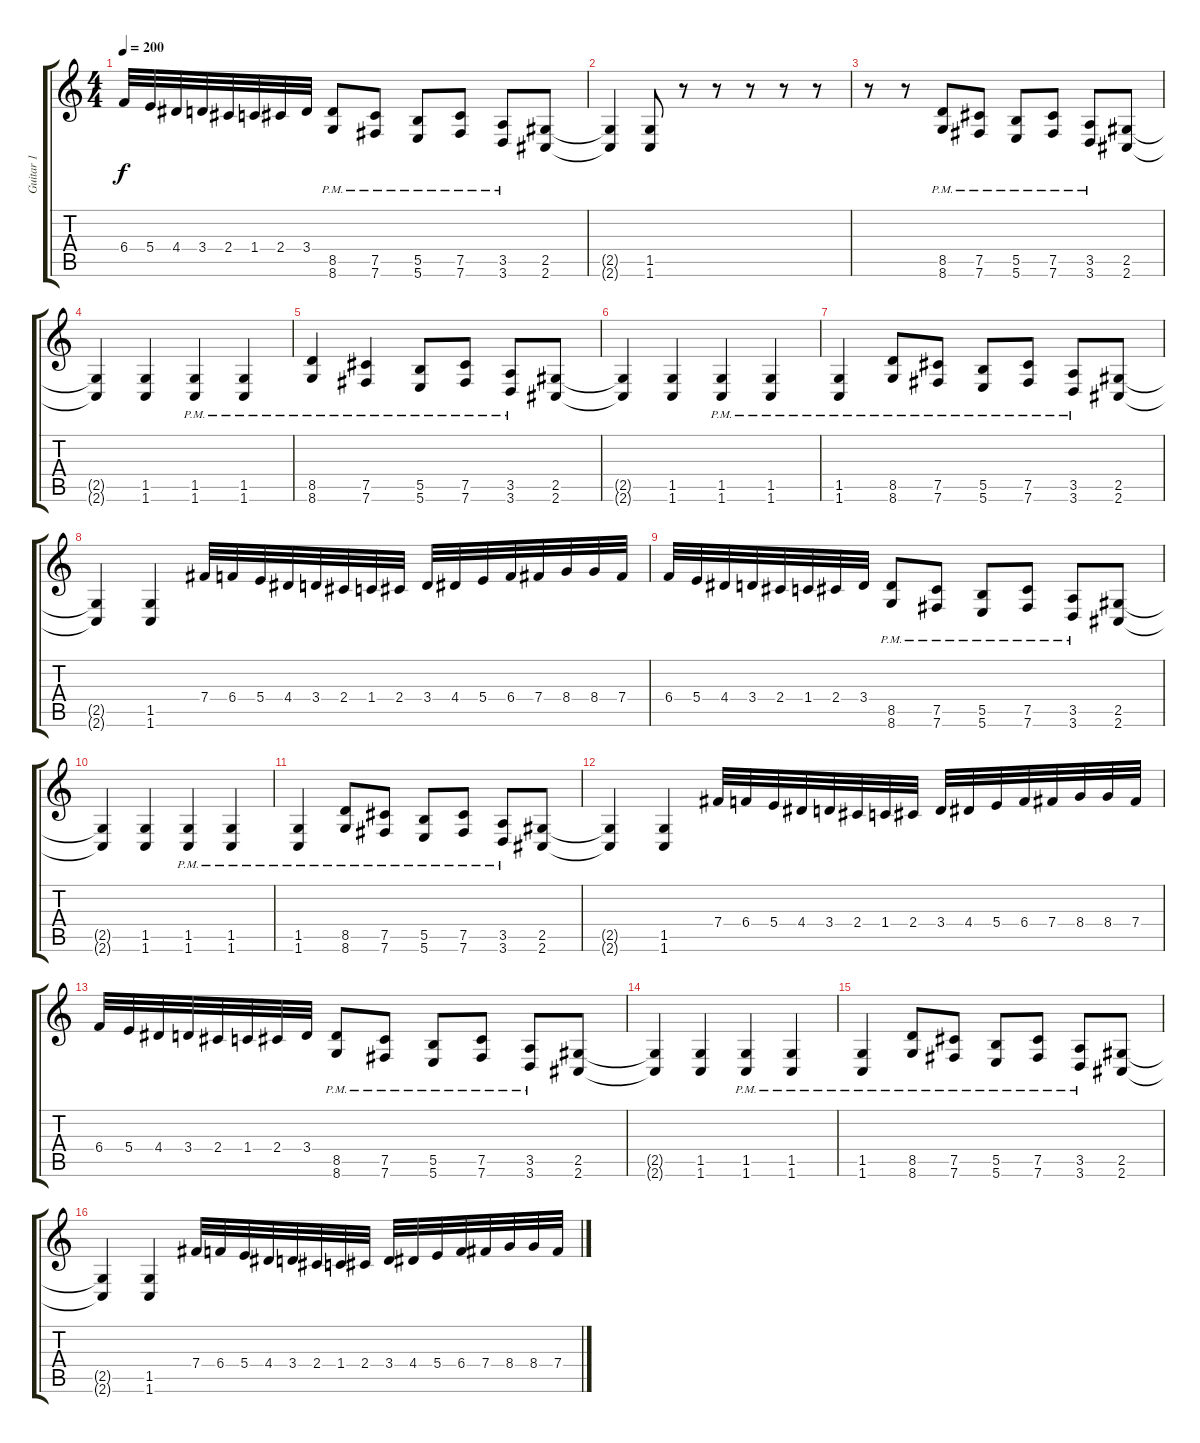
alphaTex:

\track ("Guitar 1" "Guitar 1") {instrument overdrivenguitar}
\staff {score tabs}
\tuning (Db4 Ab3 E3 B2 Gb2 B1) {hide}
\ts (4 4)
\tempo 200
\clef g2
\ks c
6.4.32{dy f} 5.4.32 4.4.32 3.4.32 2.4.32 1.4.32 2.4.32 3.4.32 (8.5{pm} 8.6{pm}).8 (7.5{pm} 7.6{pm}).8 (5.5{pm} 5.6{pm}).8 (7.5{pm} 7.6{pm}).8 (3.5{pm} 3.6{pm}).8 (2.5 2.6).8 |
(2.5{t} 2.6{t}).4 (1.5 1.6).8 r.8 r.8 r.8 r.8 r.8 |
r.8 r.8 (8.5{pm} 8.6{pm}).8 (7.5{pm} 7.6{pm}).8 (5.5{pm} 5.6{pm}).8 (7.5{pm} 7.6{pm}).8 (3.5{pm} 3.6{pm}).8 (2.5 2.6).8 |
(2.5{t} 2.6{t}).4 (1.5 1.6).4 (1.5{pm} 1.6{pm}).4 (1.5{pm} 1.6{pm}).4 |
(8.5{pm} 8.6{pm}).4 (7.5{pm} 7.6{pm}).4 (5.5{pm} 5.6{pm}).8 (7.5{pm} 7.6{pm}).8 (3.5{pm} 3.6{pm}).8 (2.5 2.6).8 |
(2.5{t} 2.6{t}).4 (1.5 1.6).4 (1.5{pm} 1.6{pm}).4 (1.5{pm} 1.6{pm}).4 |
(1.5{pm} 1.6{pm}).4 (8.5{pm} 8.6{pm}).8 (7.5{pm} 7.6{pm}).8 (5.5{pm} 5.6{pm}).8 (7.5{pm} 7.6{pm}).8 (3.5{pm} 3.6{pm}).8 (2.5 2.6).8 |
(2.5{t} 2.6{t}).4 (1.5 1.6).4 7.4.32 6.4.32 5.4.32 4.4.32 3.4.32 2.4.32 1.4.32 2.4.32 3.4.32 4.4.32 5.4.32 6.4.32 7.4.32 8.4.32 8.4.32 7.4.32 |
6.4.32 5.4.32 4.4.32 3.4.32 2.4.32 1.4.32 2.4.32 3.4.32 (8.5{pm} 8.6{pm}).8 (7.5{pm} 7.6{pm}).8 (5.5{pm} 5.6{pm}).8 (7.5{pm} 7.6{pm}).8 (3.5{pm} 3.6{pm}).8 (2.5 2.6).8 |
(2.5{t} 2.6{t}).4 (1.5 1.6).4 (1.5{pm} 1.6{pm}).4 (1.5{pm} 1.6{pm}).4 |
(1.5{pm} 1.6{pm}).4 (8.5{pm} 8.6{pm}).8 (7.5{pm} 7.6{pm}).8 (5.5{pm} 5.6{pm}).8 (7.5{pm} 7.6{pm}).8 (3.5{pm} 3.6{pm}).8 (2.5 2.6).8 |
(2.5{t} 2.6{t}).4 (1.5 1.6).4 7.4.32 6.4.32 5.4.32 4.4.32 3.4.32 2.4.32 1.4.32 2.4.32 3.4.32 4.4.32 5.4.32 6.4.32 7.4.32 8.4.32 8.4.32 7.4.32 |
6.4.32 5.4.32 4.4.32 3.4.32 2.4.32 1.4.32 2.4.32 3.4.32 (8.5{pm} 8.6{pm}).8 (7.5{pm} 7.6{pm}).8 (5.5{pm} 5.6{pm}).8 (7.5{pm} 7.6{pm}).8 (3.5{pm} 3.6{pm}).8 (2.5 2.6).8 |
(2.5{t} 2.6{t}).4 (1.5 1.6).4 (1.5{pm} 1.6{pm}).4 (1.5{pm} 1.6{pm}).4 |
(1.5{pm} 1.6{pm}).4 (8.5{pm} 8.6{pm}).8 (7.5{pm} 7.6{pm}).8 (5.5{pm} 5.6{pm}).8 (7.5{pm} 7.6{pm}).8 (3.5{pm} 3.6{pm}).8 (2.5 2.6).8 |
(2.5{t} 2.6{t}).4 (1.5 1.6).4 7.4.32 6.4.32 5.4.32 4.4.32 3.4.32 2.4.32 1.4.32 2.4.32 3.4.32 4.4.32 5.4.32 6.4.32 7.4.32 8.4.32 8.4.32 7.4.32
